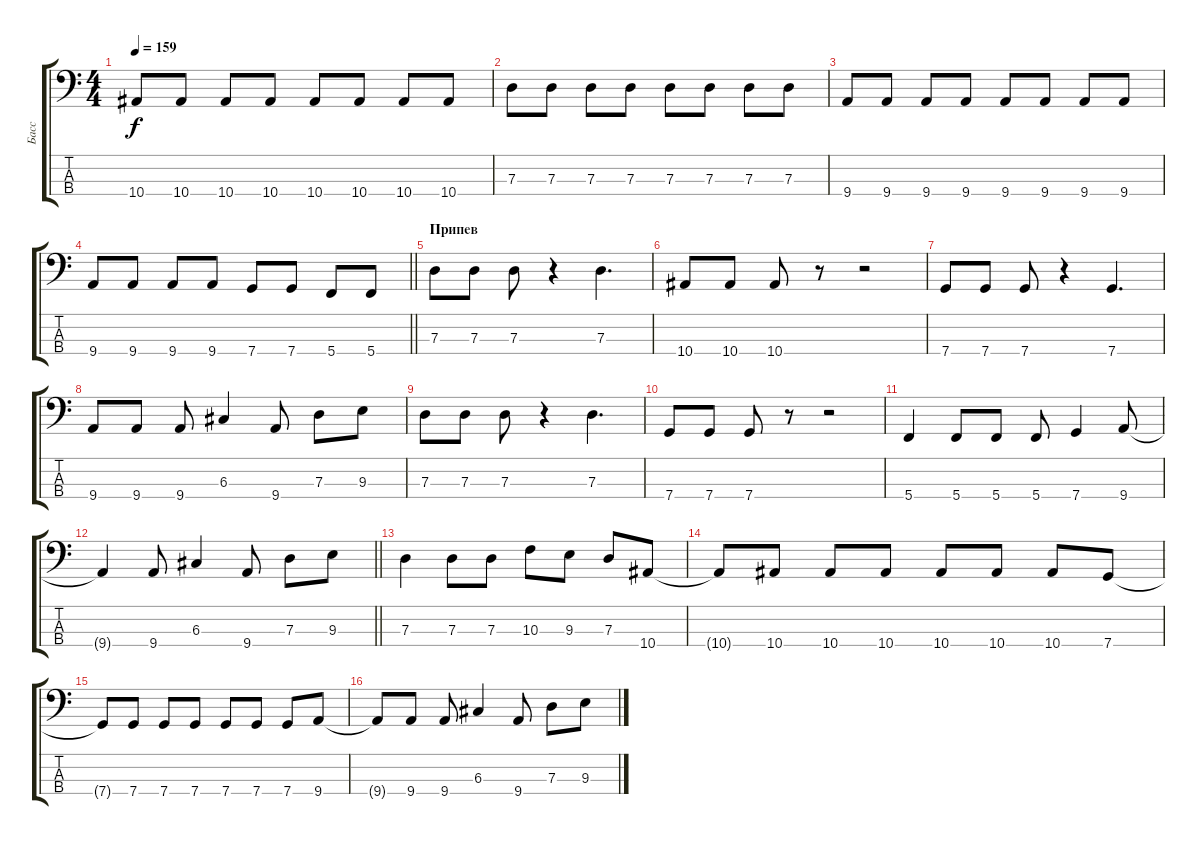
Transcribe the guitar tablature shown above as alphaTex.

\track ("Басс" "Басс") {instrument electricbassfinger}
\staff {score tabs}
\tuning (F2 C2 G1 C1) {hide}
\ts (4 4)
\tempo 159
\clef f4
\ks c
10.4.8{dy f} 10.4.8 10.4.8 10.4.8 10.4.8 10.4.8 10.4.8 10.4.8 |
7.3.8 7.3.8 7.3.8 7.3.8 7.3.8 7.3.8 7.3.8 7.3.8 |
9.4.8 9.4.8 9.4.8 9.4.8 9.4.8 9.4.8 9.4.8 9.4.8 |
\barLineRight lightlight
9.4.8 9.4.8 9.4.8 9.4.8 7.4.8 7.4.8 5.4.8 5.4.8 |
\section ("" "Припев")
7.3.8 7.3.8 7.3.8 r.4 7.3.4{d} |
10.4.8 10.4.8 10.4.8 r.8 r.2 |
7.4.8 7.4.8 7.4.8 r.4 7.4.4{d} |
9.4.8 9.4.8 9.4.8 6.3.4 9.4.8 7.3.8 9.3.8 |
7.3.8 7.3.8 7.3.8 r.4 7.3.4{d} |
7.4.8 7.4.8 7.4.8 r.8 r.2 |
5.4.4 5.4.8 5.4.8 5.4.8 7.4.4 9.4.8 |
\barLineRight lightlight
9.4{t}.4 9.4.8 6.3.4 9.4.8 7.3.8 9.3.8 |
7.3.4 7.3.8 7.3.8 10.3.8 9.3.8 7.3.8 10.4.8 |
10.4{t}.8 10.4.8 10.4.8 10.4.8 10.4.8 10.4.8 10.4.8 7.4.8 |
7.4{t}.8 7.4.8 7.4.8 7.4.8 7.4.8 7.4.8 7.4.8 9.4.8 |
9.4{t}.8 9.4.8 9.4.8 6.3.4 9.4.8 7.3.8 9.3.8
